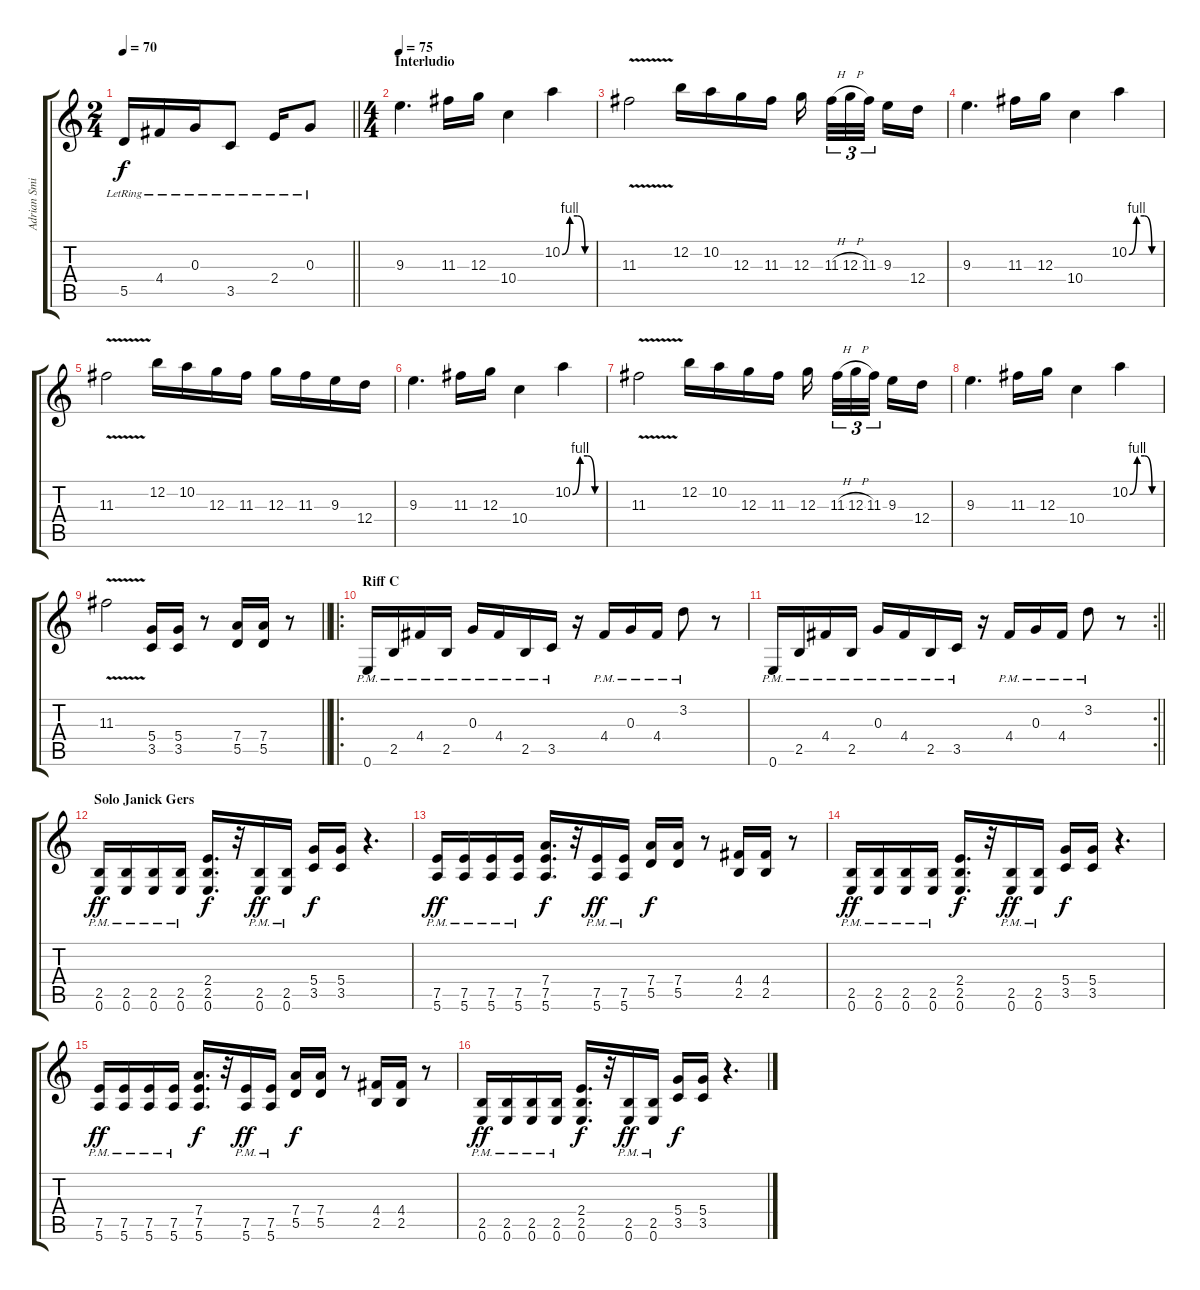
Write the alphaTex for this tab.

\track ("Adrian Smith" "Adrian Smi") {instrument distortionguitar}
\staff {score tabs}
\tuning (E4 B3 G3 D3 A2 E2) {hide}
\ts (2 4)
\tempo 70
\clef g2
\barLineRight lightlight
\ks c
5.5{lr}.16{dy f} 4.4{lr}.16 0.3{lr}.16 3.5{lr}.8 2.4{lr}.16 0.3{lr}.8 |
\ts (4 4)
\section ("" "Interludio")
\tempo 75
9.3.4{d volume 11 instrument distortionguitar} 11.3.16 12.3.16 10.4.4 10.2{be (custom 0 0 15 4 30 4 45 0 60 0)}.4 |
11.3{v}.2 12.2.16 10.2.16 12.3.16 11.3.16 12.3.16{beam splitsecondary} 11.3{h}.32{tu (3 2)} 12.3{h}.32{tu (3 2)} 11.3.32{tu (3 2) beam splitsecondary} 9.3.16 12.4.16 |
9.3.4{d} 11.3.16 12.3.16 10.4.4 10.2{be (custom 0 0 15 4 30 4 45 0 60 0)}.4 |
11.3{v}.2 12.2.16 10.2.16 12.3.16 11.3.16 12.3.16 11.3.16 9.3.16 12.4.16 |
9.3.4{d} 11.3.16 12.3.16 10.4.4 10.2{be (custom 0 0 15 4 30 4 45 0 60 0)}.4 |
11.3{v}.2 12.2.16 10.2.16 12.3.16 11.3.16 12.3.16{beam splitsecondary} 11.3{h}.32{tu (3 2)} 12.3{h}.32{tu (3 2)} 11.3.32{tu (3 2) beam splitsecondary} 9.3.16 12.4.16 |
9.3.4{d} 11.3.16 12.3.16 10.4.4 10.2{be (custom 0 0 15 4 30 4 45 0 60 0)}.4 |
\barLineRight lightlight
11.3{v}.2 (5.4 3.5).16 (5.4 3.5).16 r.8 (7.4 5.5).16 (7.4 5.5).16 r.8 |
\ro
\section ("" "Riff C")
0.6{pm}.16 2.5{pm}.16 4.4{pm}.16 2.5{pm}.16 0.3{pm}.16 4.4{pm}.16 2.5{pm}.16 3.5{pm}.16 r.16 4.4{pm}.16 0.3{pm}.16 4.4{pm}.16 3.2{pm}.8 r.8 |
\rc 2
\barLineRight lightlight
0.6{pm}.16 2.5{pm}.16 4.4{pm}.16 2.5{pm}.16 0.3{pm}.16 4.4{pm}.16 2.5{pm}.16 3.5{pm}.16 r.16 4.4{pm}.16 0.3{pm}.16 4.4{pm}.16 3.2{pm}.8 r.8 |
\section ("" "Solo Janick Gers")
(2.5{pm} 0.6{pm}).16{dy ff} (2.5{pm} 0.6{pm}).16 (2.5{pm} 0.6{pm}).16 (2.5{pm} 0.6{pm}).16 (2.4 2.5 0.6).16{d dy f} r.32 (2.5{pm} 0.6{pm}).16{dy ff} (2.5{pm} 0.6{pm}).16 (5.4 3.5).16{dy f} (5.4 3.5).16 r.4{d} |
(7.5{pm} 5.6{pm}).16{dy ff} (7.5{pm} 5.6{pm}).16 (7.5{pm} 5.6{pm}).16 (7.5{pm} 5.6{pm}).16 (7.4 7.5 5.6).16{d dy f} r.32 (7.5{pm} 5.6{pm}).16{dy ff} (7.5{pm} 5.6{pm}).16 (7.4 5.5).16{dy f} (7.4 5.5).16 r.8 (4.4 2.5).16 (4.4 2.5).16 r.8 |
(2.5{pm} 0.6{pm}).16{dy ff} (2.5{pm} 0.6{pm}).16 (2.5{pm} 0.6{pm}).16 (2.5{pm} 0.6{pm}).16 (2.4 2.5 0.6).16{d dy f} r.32 (2.5{pm} 0.6{pm}).16{dy ff} (2.5{pm} 0.6{pm}).16 (5.4 3.5).16{dy f} (5.4 3.5).16 r.4{d} |
(7.5{pm} 5.6{pm}).16{dy ff} (7.5{pm} 5.6{pm}).16 (7.5{pm} 5.6{pm}).16 (7.5{pm} 5.6{pm}).16 (7.4 7.5 5.6).16{d dy f} r.32 (7.5{pm} 5.6{pm}).16{dy ff} (7.5{pm} 5.6{pm}).16 (7.4 5.5).16{dy f} (7.4 5.5).16 r.8 (4.4 2.5).16 (4.4 2.5).16 r.8 |
(2.5{pm} 0.6{pm}).16{dy ff} (2.5{pm} 0.6{pm}).16 (2.5{pm} 0.6{pm}).16 (2.5{pm} 0.6{pm}).16 (2.4 2.5 0.6).16{d dy f} r.32 (2.5{pm} 0.6{pm}).16{dy ff} (2.5{pm} 0.6{pm}).16 (5.4 3.5).16{dy f} (5.4 3.5).16 r.4{d}
